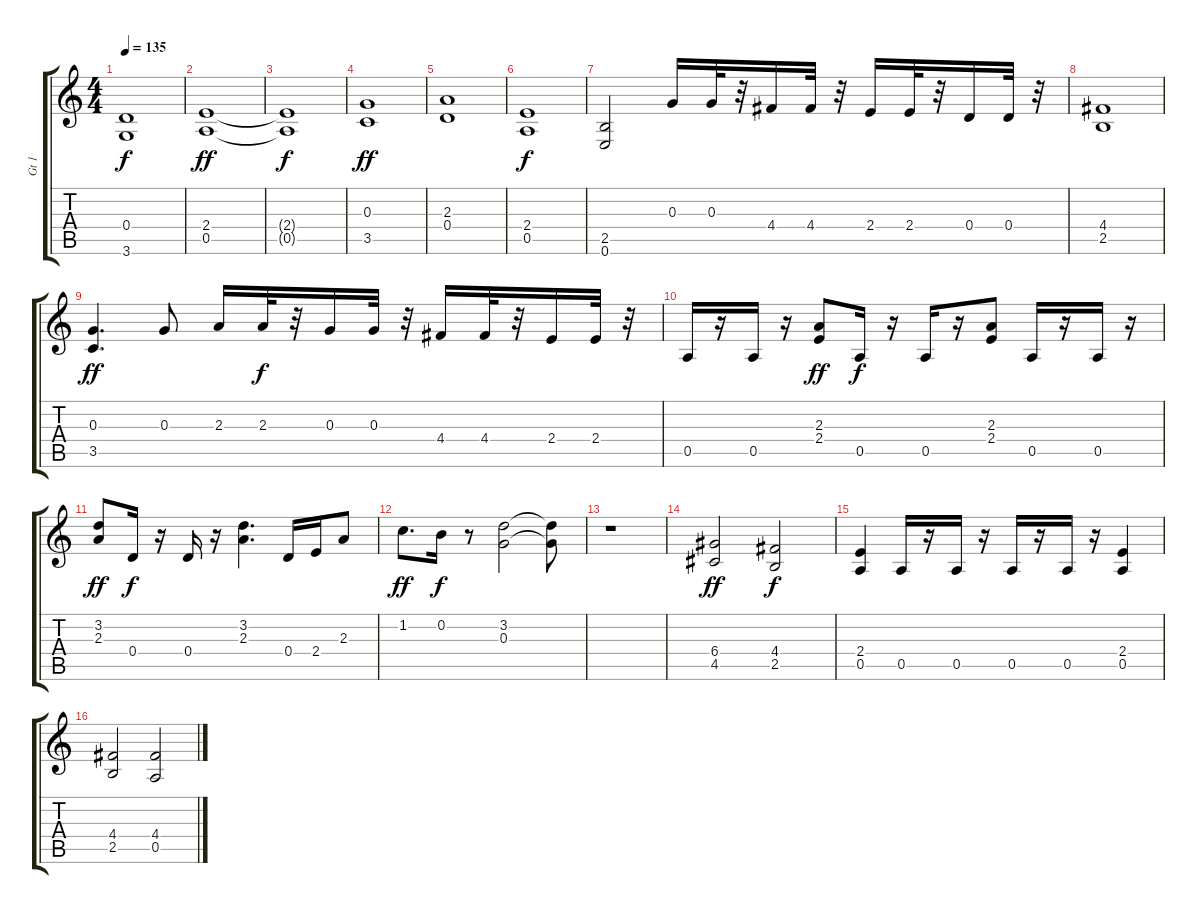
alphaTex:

\track ("Gt 1                                " "Gt 1      ") {instrument overdrivenguitar}
\staff {score tabs}
\tuning (E4 B3 G3 D3 A2 E2) {hide}
\ts (4 4)
\tempo 135
\clef g2
\ks c
(0.4{t} 3.6{t}).1{dy f} |
(2.4 0.5).1{dy ff} |
(2.4{t} 0.5{t}).1{dy f} |
(0.3 3.5).1{dy ff} |
(2.3 0.4).1 |
(2.4 0.5).1{dy f} |
(2.5 0.6).2 0.3.16 0.3.32 r.32 4.4.16 4.4.32 r.32 2.4.16 2.4.32 r.32 0.4.16 0.4.32 r.32 |
(4.4 2.5).1 |
(0.3 3.5).4{d dy ff} 0.3.8 2.3.16 2.3.32{dy f} r.32 0.3.16 0.3.32 r.32 4.4.16 4.4.32 r.32 2.4.16 2.4.32 r.32 |
0.5.16 r.16 0.5.16 r.16 (2.3 2.4).8{dy ff} 0.5.16{dy f} r.16 0.5.16 r.16 (2.3 2.4).8 0.5.16 r.16 0.5.16 r.16 |
(3.2 2.3).8{dy ff} 0.4.16{dy f} r.16 0.4.16 r.16 (3.2 2.3).4{d} 0.4.16 2.4.16 2.3.8 |
1.2.8{d dy ff} 0.2.16{dy f} r.8 (3.2 0.3).2 (3.2{t} 0.3{t}).8 |
r.1 |
(6.4 4.5).2{dy ff} (4.4 2.5).2{dy f} |
(2.4 0.5).4 0.5.16 r.16 0.5.16 r.16 0.5.16 r.16 0.5.16 r.16 (2.4 0.5).4 |
(4.4 2.5).2 (4.4 0.5).2
